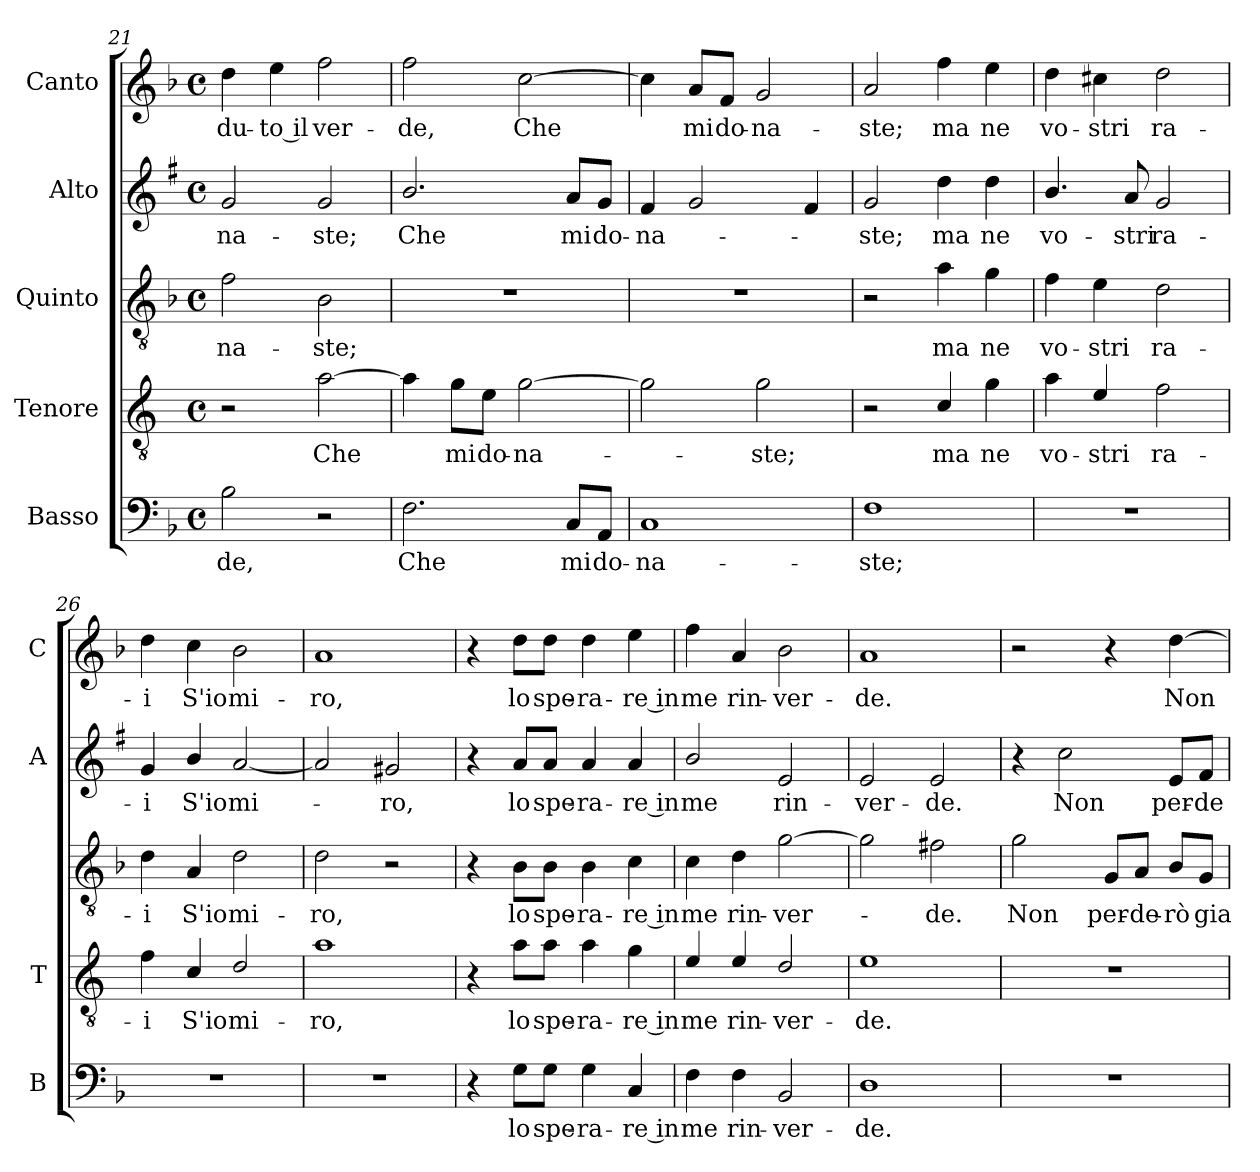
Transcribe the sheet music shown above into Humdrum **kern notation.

**kern	**text	**kern	**text	**kern	**text	**kern	**text	**kern	**text
*part5	*part5	*part4	*part4	*part3	*part3	*part2	*part2	*part1	*part1
*staff5	*staff5	*staff4	*staff4	*staff3	*staff3	*staff2	*staff2	*staff1	*staff1
*I"Basso	*	*I"Tenore	*	*I"Quinto	*	*I"Alto	*	*I"Canto	*
*I'B	*	*I'T	*	*	*	*I'A	*	*I'C	*
*clefF4	*	*clefGv2	*	*clefGv2	*	*clefG2	*	*clefG2	*
*	*	*ITrd4c7	*	*	*	*ITrd1c2	*	*	*
*k[b-]	*	*k[b-]	*	*k[b-]	*	*k[b-]	*	*k[b-]	*
*F:	*	*F:	*	*F:	*	*F:	*	*F:	*
*M4/4	*	*M4/4	*	*M4/4	*	*M4/4	*	*M4/4	*
*met(c)	*	*met(c)	*	*met(c)	*	*met(c)	*	*met(c)	*
=21	=21	=21	=21	=21	=21	=21	=21	=21	=21
!	!LO:LY:b	!	!	!	!LO:LY:b	!	!LO:LY:b	!	!LO:LY:b
2B-\	-de,	2r	.	2f\	-na-	2f/	-na-	4dd\	-du-
!	!	!	!	!	!	!	!	!	!LO:LY:b
.	.	.	.	.	.	.	.	4ee\	-to il
!	!	!	!LO:LY:b	!	!LO:LY:b	!	!LO:LY:b	!	!LO:LY:b
2r	.	[2d\	Che	2B-\	-ste;	2f/	-ste;	2ff\	ver-
=22	=22	=22	=22	=22	=22	=22	=22	=22	=22
!	!LO:LY:b	!	!	!	!	!	!LO:LY:b	!	!LO:LY:b
2.F\	Che	4d\]	.	1r	.	2.a/	Che	2ff\	-de,
!	!	!	!LO:LY:b	!	!	!	!	!	!
.	.	8c\L	mi	.	.	.	.	.	.
!	!	!	!LO:LY:b	!	!	!	!	!	!
.	.	8A\J	do-	.	.	.	.	.	.
!	!	!	!LO:LY:b	!	!	!	!	!	!LO:LY:b
.	.	[2c\	-na-	.	.	.	.	[2cc\	Che
!	!LO:LY:b	!	!	!	!	!	!LO:LY:b	!	!
8C/L	mi	.	.	.	.	8g/L	mi	.	.
!	!LO:LY:b	!	!	!	!	!	!LO:LY:b	!	!
8AA/J	do-	.	.	.	.	8f/J	do-	.	.
!!LO:LB:g=z
=23	=23	=23	=23	=23	=23	=23	=23	=23	=23
!	!LO:LY:b	!	!	!	!	!	!LO:LY:b	!	!
1C	-na-	2c\]	.	1r	.	4e/	-na-	4cc\]	.
!	!	!	!	!	!	!	!	!	!LO:LY:b
.	.	.	.	.	.	2f/	.	8a/L	mi
!	!	!	!	!	!	!	!	!	!LO:LY:b
.	.	.	.	.	.	.	.	8f/J	do-
!	!	!	!LO:LY:b	!	!	!	!	!	!LO:LY:b
.	.	2c\	-ste;	.	.	.	.	2g/	-na-
.	.	.	.	.	.	4e/	.	.	.
=24	=24	=24	=24	=24	=24	=24	=24	=24	=24
!	!LO:LY:b	!	!	!	!	!	!LO:LY:b	!	!LO:LY:b
1F	-ste;	2r	.	2r	.	2f/	-ste;	2a/	-ste;
!	!	!	!LO:LY:b	!	!LO:LY:b	!	!LO:LY:b	!	!LO:LY:b
.	.	4F/	ma	4a\	ma	4cc\	ma	4ff\	ma
!	!	!	!LO:LY:b	!	!LO:LY:b	!	!LO:LY:b	!	!LO:LY:b
.	.	4c\	ne	4g\	ne	4cc\	ne	4ee\	ne
=25	=25	=25	=25	=25	=25	=25	=25	=25	=25
!	!	!	!LO:LY:b	!	!LO:LY:b	!	!LO:LY:b	!	!LO:LY:b
1r	.	4d\	vo-	4f\	vo-	4.a/	vo-	4dd\	vo-
!	!	!	!LO:LY:b	!	!LO:LY:b	!	!	!	!LO:LY:b
.	.	4A/	-stri	4e\	-stri	.	.	4cc#X\	-stri
!	!	!	!	!	!	!	!LO:LY:b	!	!
.	.	.	.	.	.	8g/	-stri	.	.
!	!	!	!LO:LY:b	!	!LO:LY:b	!	!LO:LY:b	!	!LO:LY:b
.	.	2B-\	ra-	2d\	ra-	2f/	ra-	2dd\	ra-
=26	=26	=26	=26	=26	=26	=26	=26	=26	=26
!	!	!	!LO:LY:b	!	!LO:LY:b	!	!LO:LY:b	!	!LO:LY:b
1r	.	4B-\	-i	4d\	-i	4f/	-i	4dd\	-i
!	!	!	!LO:LY:b	!	!LO:LY:b	!	!LO:LY:b	!	!LO:LY:b
.	.	4F/	S'io	4A/	S'io	4a/	S'io	4cc\	S'io
!	!	!	!LO:LY:b	!	!LO:LY:b	!	!LO:LY:b	!	!LO:LY:b
.	.	2G/	mi-	2d\	mi-	[2g/	mi-	2b-\	mi-
=27	=27	=27	=27	=27	=27	=27	=27	=27	=27
!	!	!	!LO:LY:b	!	!LO:LY:b	!	!	!	!LO:LY:b
1r	.	1d	-ro,	2d\	-ro,	2g/]	.	1a	-ro,
!	!	!	!	!	!	!	!LO:LY:b	!	!
.	.	.	.	2r	.	2f#X/	-ro,	.	.
=28	=28	=28	=28	=28	=28	=28	=28	=28	=28
4r	.	4r	.	4r	.	4r	.	4r	.
!	!LO:LY:b	!	!LO:LY:b	!	!LO:LY:b	!	!LO:LY:b	!	!LO:LY:b
8G\L	lo	8d\L	lo	8B-\L	lo	8g/L	lo	8dd\L	lo
!	!LO:LY:b	!	!LO:LY:b	!	!LO:LY:b	!	!LO:LY:b	!	!LO:LY:b
8G\J	spe-	8d\J	spe-	8B-\J	spe-	8g/J	spe-	8dd\J	spe-
!	!LO:LY:b	!	!LO:LY:b	!	!LO:LY:b	!	!LO:LY:b	!	!LO:LY:b
4G\	-ra-	4d\	-ra-	4B-\	-ra-	4g/	-ra-	4dd\	-ra-
!	!LO:LY:b	!	!LO:LY:b	!	!LO:LY:b	!	!LO:LY:b	!	!LO:LY:b
4C/	-re in	4c\	-re in	4c\	-re in	4g/	-re in	4ee\	-re in
!!LO:PB:g=z
=29	=29	=29	=29	=29	=29	=29	=29	=29	=29
!	!LO:LY:b	!	!LO:LY:b	!	!LO:LY:b	!	!LO:LY:b	!	!LO:LY:b
4F\	me	4A/	me	4c\	me	2a/	me	4ff\	me
!	!LO:LY:b	!	!LO:LY:b	!	!LO:LY:b	!	!	!	!LO:LY:b
4F\	rin-	4A/	rin-	4d\	rin-	.	.	4a/	rin-
!	!LO:LY:b	!	!LO:LY:b	!	!LO:LY:b	!	!LO:LY:b	!	!LO:LY:b
2BB-/	-ver-	2G/	-ver-	[2g\	-ver-	2d/	rin-	2b-\	-ver-
=30	=30	=30	=30	=30	=30	=30	=30	=30	=30
!	!LO:LY:b	!	!LO:LY:b	!	!	!	!LO:LY:b	!	!LO:LY:b
1D	-de.	1A	-de.	2g\]	.	2d/	-ver-	1a	-de.
!	!	!	!	!	!LO:LY:b	!	!LO:LY:b	!	!
.	.	.	.	2f#X\	-de.	2d/	-de.	.	.
=31	=31	=31	=31	=31	=31	=31	=31	=31	=31
!	!	!	!	!	!LO:LY:b	!	!	!	!
1r	.	1r	.	2g\	Non	4r	.	2r	.
!	!	!	!	!	!	!	!LO:LY:b	!	!
.	.	.	.	.	.	2b-\	Non	.	.
!	!	!	!	!	!LO:LY:b	!	!	!	!
.	.	.	.	8G/L	per-	.	.	4r	.
!	!	!	!	!	!LO:LY:b	!	!	!	!
.	.	.	.	8A/J	-de-	.	.	.	.
!	!	!	!	!	!LO:LY:b	!	!LO:LY:b	!	!LO:LY:b
.	.	.	.	8B-/L	-rò	8d/L	per-	[4dd\	Non
!	!	!	!	!	!LO:LY:b	!	!LO:LY:b	!	!
.	.	.	.	8G/J	gia-	8e/J	-de-	.	.
=	=	=	=	=	=	=	=	=	=
*-	*-	*-	*-	*-	*-	*-	*-	*-	*-
